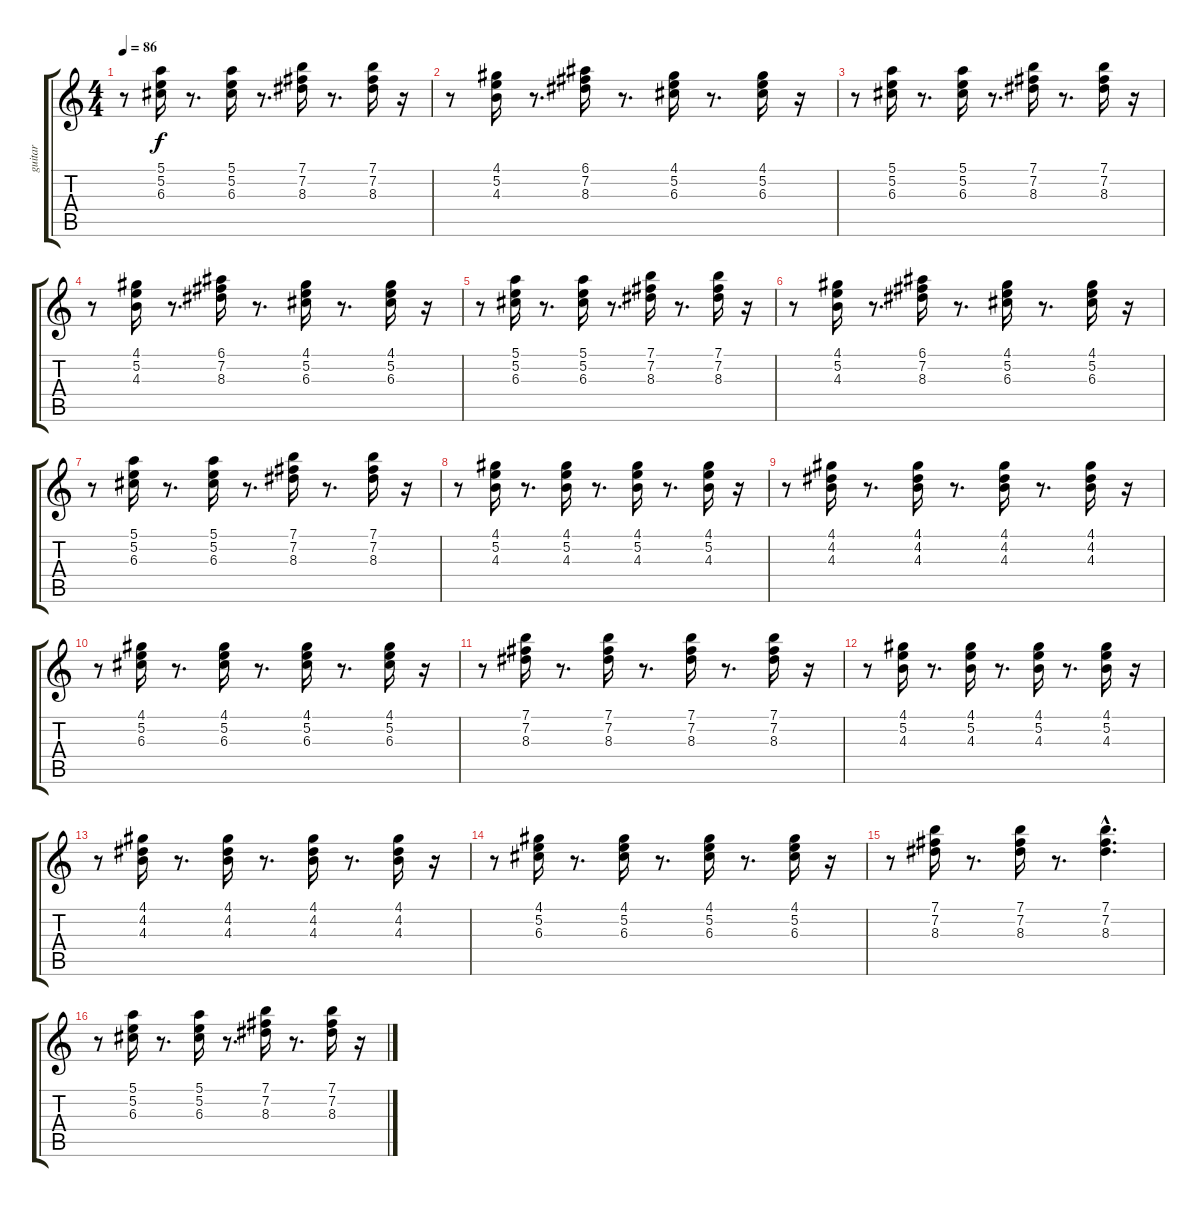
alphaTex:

\track ("guitar" "guitar") {instrument acousticguitarnylon}
\staff {score tabs}
\tuning (E4 B3 G3 D3 A2 E2) {hide}
\ts (4 4)
\tempo 86
\clef g2
\ks c
r.8{dy f} (5.1 5.2 6.3).16 r.8{d} (5.1 5.2 6.3).16 r.8{d} (7.1 7.2 8.3).16 r.8{d} (7.1 7.2 8.3).16 r.16 |
r.8 (4.1 5.2 4.3).16 r.8{d} (6.1 7.2 8.3).16 r.8{d} (4.1 5.2 6.3).16 r.8{d} (4.1 5.2 6.3).16 r.16 |
r.8 (5.1 5.2 6.3).16 r.8{d} (5.1 5.2 6.3).16 r.8{d} (7.1 7.2 8.3).16 r.8{d} (7.1 7.2 8.3).16 r.16 |
r.8 (4.1 5.2 4.3).16 r.8{d} (6.1 7.2 8.3).16 r.8{d} (4.1 5.2 6.3).16 r.8{d} (4.1 5.2 6.3).16 r.16 |
r.8 (5.1 5.2 6.3).16 r.8{d} (5.1 5.2 6.3).16 r.8{d} (7.1 7.2 8.3).16 r.8{d} (7.1 7.2 8.3).16 r.16 |
r.8 (4.1 5.2 4.3).16 r.8{d} (6.1 7.2 8.3).16 r.8{d} (4.1 5.2 6.3).16 r.8{d} (4.1 5.2 6.3).16 r.16 |
r.8 (5.1 5.2 6.3).16 r.8{d} (5.1 5.2 6.3).16 r.8{d} (7.1 7.2 8.3).16 r.8{d} (7.1 7.2 8.3).16 r.16 |
r.8 (4.1 5.2 4.3).16 r.8{d} (4.1 5.2 4.3).16 r.8{d} (4.1 5.2 4.3).16 r.8{d} (4.1 5.2 4.3).16 r.16 |
r.8 (4.1 4.2 4.3).16 r.8{d} (4.1 4.2 4.3).16 r.8{d} (4.1 4.2 4.3).16 r.8{d} (4.1 4.2 4.3).16 r.16 |
r.8 (4.1 5.2 6.3).16 r.8{d} (4.1 5.2 6.3).16 r.8{d} (4.1 5.2 6.3).16 r.8{d} (4.1 5.2 6.3).16 r.16 |
r.8 (7.1 7.2 8.3).16 r.8{d} (7.1 7.2 8.3).16 r.8{d} (7.1 7.2 8.3).16 r.8{d} (7.1 7.2 8.3).16 r.16 |
r.8 (4.1 5.2 4.3).16 r.8{d} (4.1 5.2 4.3).16 r.8{d} (4.1 5.2 4.3).16 r.8{d} (4.1 5.2 4.3).16 r.16 |
r.8 (4.1 4.2 4.3).16 r.8{d} (4.1 4.2 4.3).16 r.8{d} (4.1 4.2 4.3).16 r.8{d} (4.1 4.2 4.3).16 r.16 |
r.8 (4.1 5.2 6.3).16 r.8{d} (4.1 5.2 6.3).16 r.8{d} (4.1 5.2 6.3).16 r.8{d} (4.1 5.2 6.3).16 r.16 |
r.8 (7.1 7.2 8.3).16 r.8{d} (7.1 7.2 8.3).16 r.8{d} (7.1{hac} 7.2{hac} 8.3{hac}).4{d} |
r.8 (5.1 5.2 6.3).16 r.8{d} (5.1 5.2 6.3).16 r.8{d} (7.1 7.2 8.3).16 r.8{d} (7.1 7.2 8.3).16 r.16
